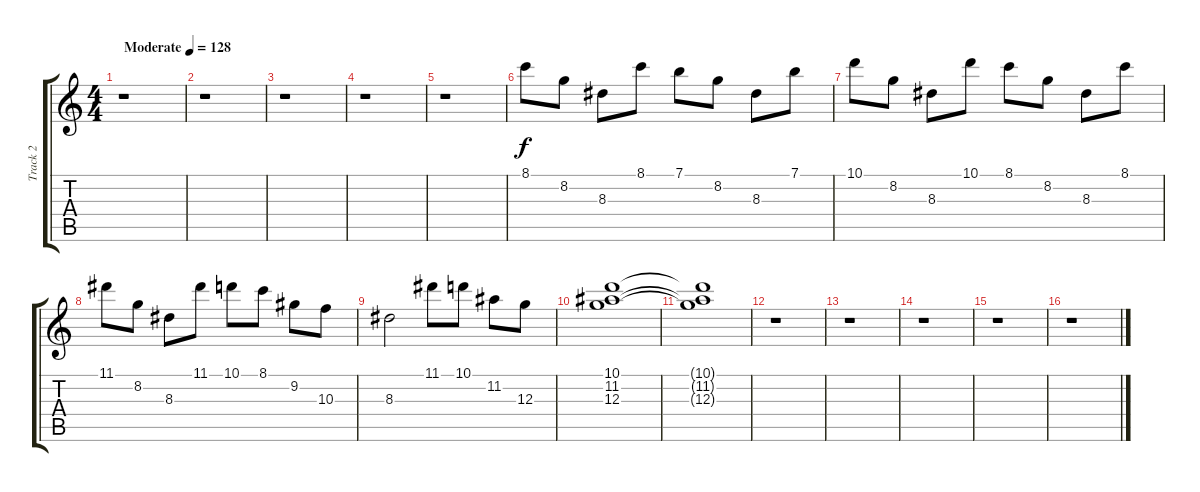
\track ("Track 2" "Track 2") {instrument acousticguitarsteel}
\staff {score tabs}
\tuning (E4 B3 G3 D3 A2 E2) {hide}
\ts (4 4)
\tempo (128 "Moderate")
\clef g2
\ks c
r.1{dy f instrument acousticguitarsteel} |
r.1 |
r.1 |
r.1 |
r.1 |
8.1.8 8.2.8 8.3.8 8.1.8 7.1.8 8.2.8 8.3.8 7.1.8 |
10.1.8 8.2.8 8.3.8 10.1.8 8.1.8 8.2.8 8.3.8 8.1.8 |
11.1.8 8.2.8 8.3.8 11.1.8 10.1.8 8.1.8 9.2.8 10.3.8 |
8.3.2 11.1.8 10.1.8 11.2.8 12.3.8 |
(10.1 11.2 12.3).1 |
(10.1{t} 11.2{t} 12.3{t}).1 |
r.1 |
r.1 |
r.1 |
r.1 |
r.1
